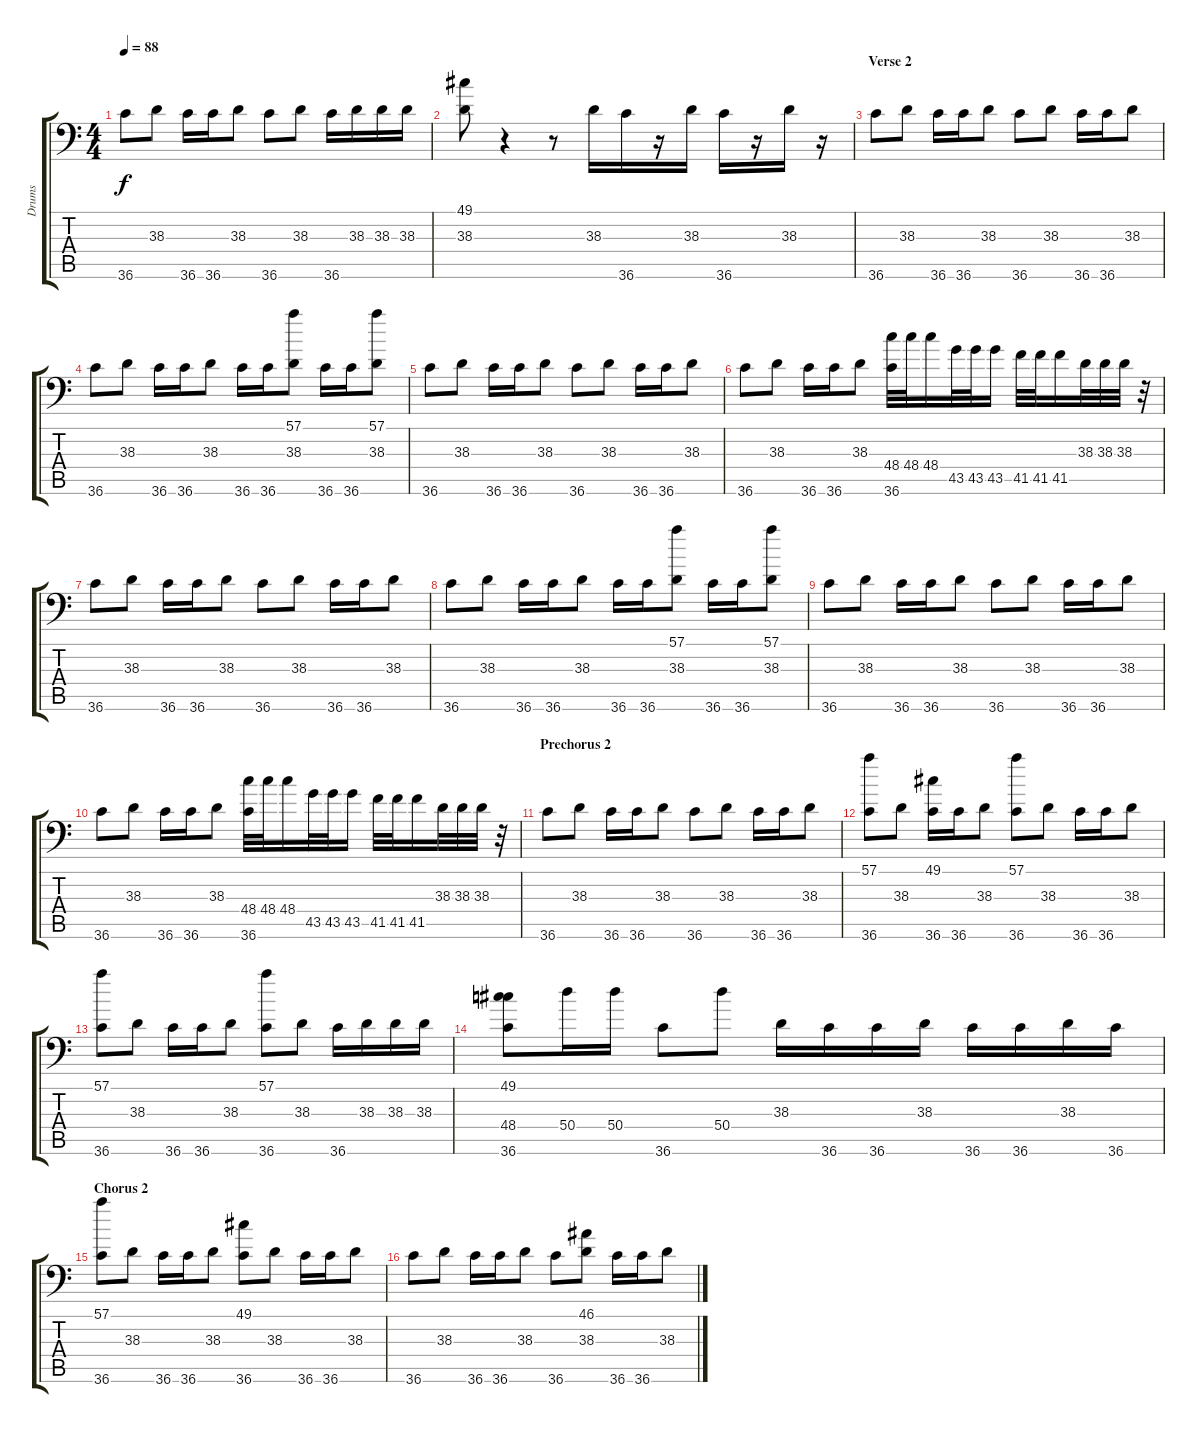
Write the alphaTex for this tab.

\track ("Drums" "Drums") {instrument acousticgrandpiano}
\staff {score tabs}
\tuning (C-1 C-1 C-1 C-1 C-1 C-1) {hide}
\ts (4 4)
\tempo 88
\clef f4
\ks c
36.6.8{dy f} 38.3.8 36.6.16 36.6.16 38.3.8 36.6.8 38.3.8 36.6.16 38.3.16 38.3.16 38.3.16 |
(49.1 38.3).8 r.4 r.8 38.3.16 36.6.16 r.16 38.3.16 36.6.16 r.16 38.3.16 r.16 |
\section ("" "Verse 2")
36.6.8 38.3.8 36.6.16 36.6.16 38.3.8 36.6.8 38.3.8 36.6.16 36.6.16 38.3.8 |
36.6.8 38.3.8 36.6.16 36.6.16 38.3.8 36.6.16 36.6.16 (57.1 38.3).8 36.6.16 36.6.16 (57.1 38.3).8 |
36.6.8 38.3.8 36.6.16 36.6.16 38.3.8 36.6.8 38.3.8 36.6.16 36.6.16 38.3.8 |
36.6.8 38.3.8 36.6.16 36.6.16 38.3.8 (48.4 36.6).32 48.4.32 48.4.16 43.5.32 43.5.32 43.5.16 41.5.32 41.5.32 41.5.16 38.3.32 38.3.32 38.3.32 r.32 |
36.6.8 38.3.8 36.6.16 36.6.16 38.3.8 36.6.8 38.3.8 36.6.16 36.6.16 38.3.8 |
36.6.8 38.3.8 36.6.16 36.6.16 38.3.8 36.6.16 36.6.16 (57.1 38.3).8 36.6.16 36.6.16 (57.1 38.3).8 |
36.6.8 38.3.8 36.6.16 36.6.16 38.3.8 36.6.8 38.3.8 36.6.16 36.6.16 38.3.8 |
36.6.8 38.3.8 36.6.16 36.6.16 38.3.8 (48.4 36.6).32 48.4.32 48.4.16 43.5.32 43.5.32 43.5.16 41.5.32 41.5.32 41.5.16 38.3.32 38.3.32 38.3.32 r.32 |
\section ("" "Prechorus 2")
36.6.8 38.3.8 36.6.16 36.6.16 38.3.8 36.6.8 38.3.8 36.6.16 36.6.16 38.3.8 |
(57.1 36.6).8 38.3.8 (49.1 36.6).16 36.6.16 38.3.8 (57.1 36.6).8 38.3.8 36.6.16 36.6.16 38.3.8 |
(57.1 36.6).8 38.3.8 36.6.16 36.6.16 38.3.8 (57.1 36.6).8 38.3.8 36.6.16 38.3.16 38.3.16 38.3.16 |
(49.1 48.4 36.6).8 50.4.16 50.4.16 36.6.8 50.4.8 38.3.16 36.6.16 36.6.16 38.3.16 36.6.16 36.6.16 38.3.16 36.6.16 |
\section ("" "Chorus 2")
(57.1 36.6).8 38.3.8 36.6.16 36.6.16 38.3.8 (49.1 36.6).8 38.3.8 36.6.16 36.6.16 38.3.8 |
36.6.8 38.3.8 36.6.16 36.6.16 38.3.8 36.6.8 (46.1 38.3).8 36.6.16 36.6.16 38.3.8
